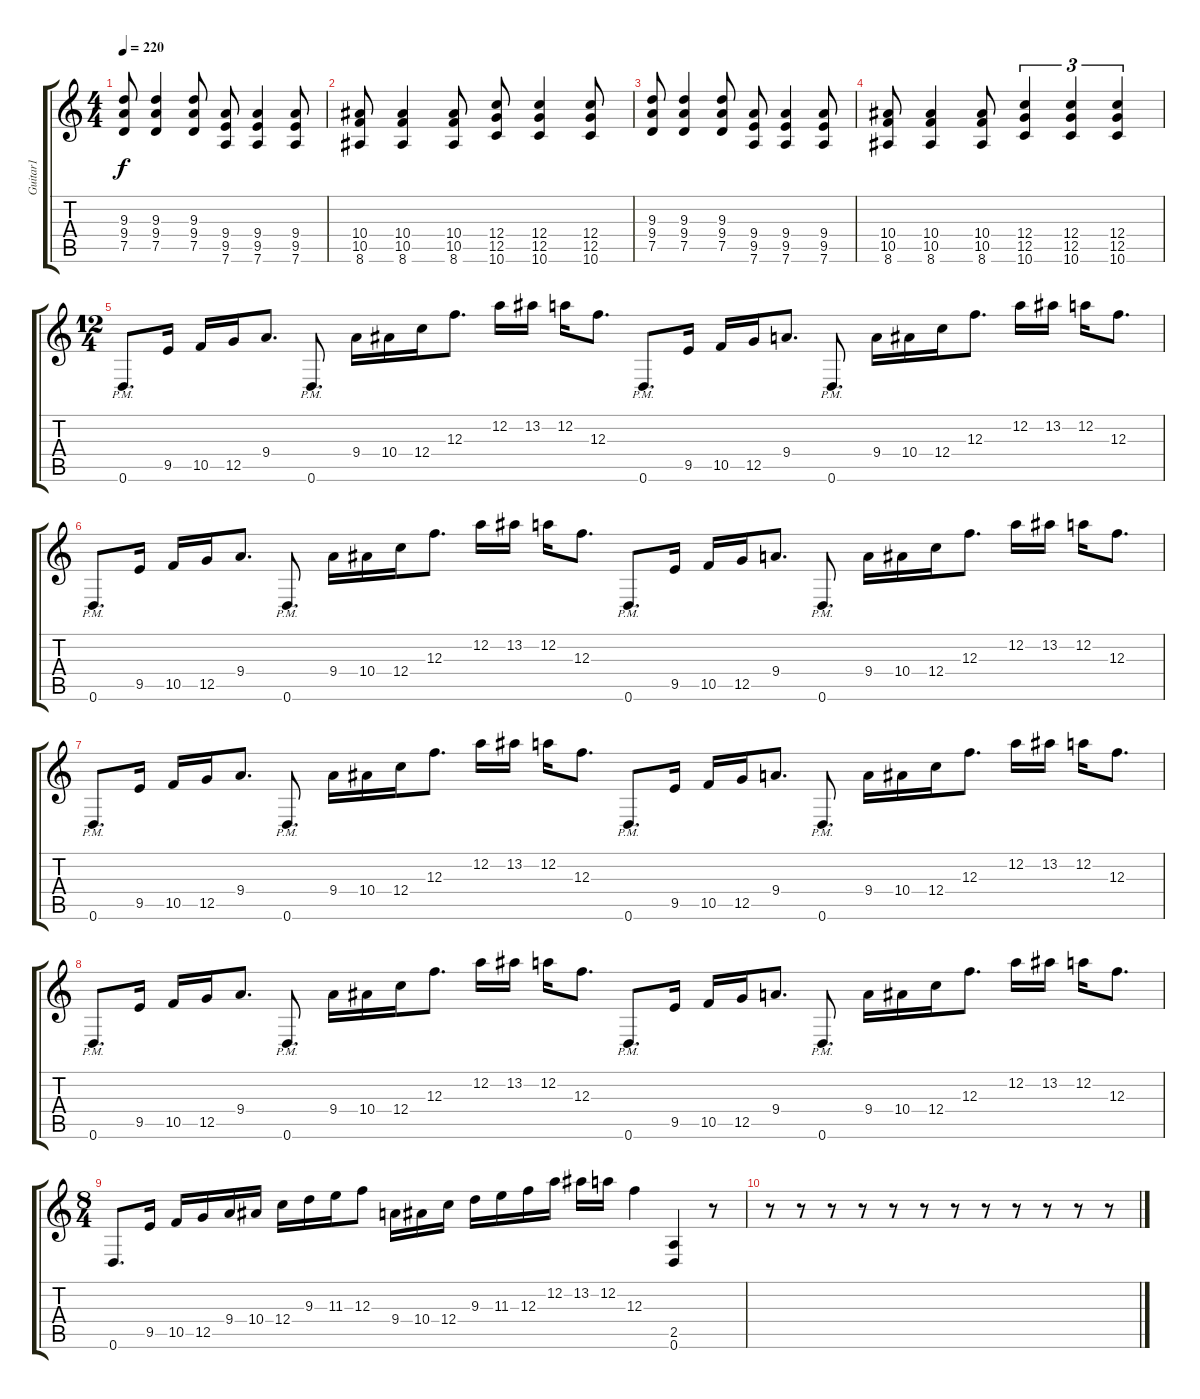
\track ("Guitar1" "Guitar1") {instrument distortionguitar}
\staff {score tabs}
\tuning (D4 A3 F3 C3 G2 D2) {hide}
\ts (4 4)
\tempo 220
\clef g2
\ks c
(9.3 9.4 7.5).8{dy f} (9.3 9.4 7.5).4 (9.3 9.4 7.5).8 (9.4 9.5 7.6).8 (9.4 9.5 7.6).4 (9.4 9.5 7.6).8 |
(10.4 10.5 8.6).8 (10.4 10.5 8.6).4 (10.4 10.5 8.6).8 (12.4 12.5 10.6).8 (12.4 12.5 10.6).4 (12.4 12.5 10.6).8 |
(9.3 9.4 7.5).8 (9.3 9.4 7.5).4 (9.3 9.4 7.5).8 (9.4 9.5 7.6).8 (9.4 9.5 7.6).4 (9.4 9.5 7.6).8 |
(10.4 10.5 8.6).8 (10.4 10.5 8.6).4 (10.4 10.5 8.6).8 (12.4 12.5 10.6).4{tu (3 2)} (12.4 12.5 10.6).4{tu (3 2)} (12.4 12.5 10.6).4{tu (3 2)} |
\ts (12 4)
0.6{pm}.8{d} 9.5.16 10.5.16 12.5.16 9.4.8{d} 0.6{pm}.8{d} 9.4.16 10.4.16 12.4.16 12.3.8{d} 12.2.16 13.2.16 12.2.16 12.3.8{d} 0.6{pm}.8{d} 9.5.16 10.5.16 12.5.16 9.4.8{d} 0.6{pm}.8{d} 9.4.16 10.4.16 12.4.16 12.3.8{d} 12.2.16 13.2.16 12.2.16 12.3.8{d} |
0.6{pm}.8{d} 9.5.16 10.5.16 12.5.16 9.4.8{d} 0.6{pm}.8{d} 9.4.16 10.4.16 12.4.16 12.3.8{d} 12.2.16 13.2.16 12.2.16 12.3.8{d} 0.6{pm}.8{d} 9.5.16 10.5.16 12.5.16 9.4.8{d} 0.6{pm}.8{d} 9.4.16 10.4.16 12.4.16 12.3.8{d} 12.2.16 13.2.16 12.2.16 12.3.8{d} |
0.6{pm}.8{d} 9.5.16 10.5.16 12.5.16 9.4.8{d} 0.6{pm}.8{d} 9.4.16 10.4.16 12.4.16 12.3.8{d} 12.2.16 13.2.16 12.2.16 12.3.8{d} 0.6{pm}.8{d} 9.5.16 10.5.16 12.5.16 9.4.8{d} 0.6{pm}.8{d} 9.4.16 10.4.16 12.4.16 12.3.8{d} 12.2.16 13.2.16 12.2.16 12.3.8{d} |
0.6{pm}.8{d} 9.5.16 10.5.16 12.5.16 9.4.8{d} 0.6{pm}.8{d} 9.4.16 10.4.16 12.4.16 12.3.8{d} 12.2.16 13.2.16 12.2.16 12.3.8{d} 0.6{pm}.8{d} 9.5.16 10.5.16 12.5.16 9.4.8{d} 0.6{pm}.8{d} 9.4.16 10.4.16 12.4.16 12.3.8{d} 12.2.16 13.2.16 12.2.16 12.3.8{d} |
\ts (8 4)
0.6.8{d} 9.5.16 10.5.16 12.5.16 9.4.16 10.4.16 12.4.16 9.3.16 11.3.16 12.3.8 9.4.16 10.4.16 12.4.16 9.3.16 11.3.16 12.3.16 12.2.16 13.2.16 12.2.16 12.3.4 (2.5 0.6).4 r.8 |
r.8 r.8 r.8 r.8 r.8 r.8 r.8 r.8 r.8 r.8 r.8 r.8
